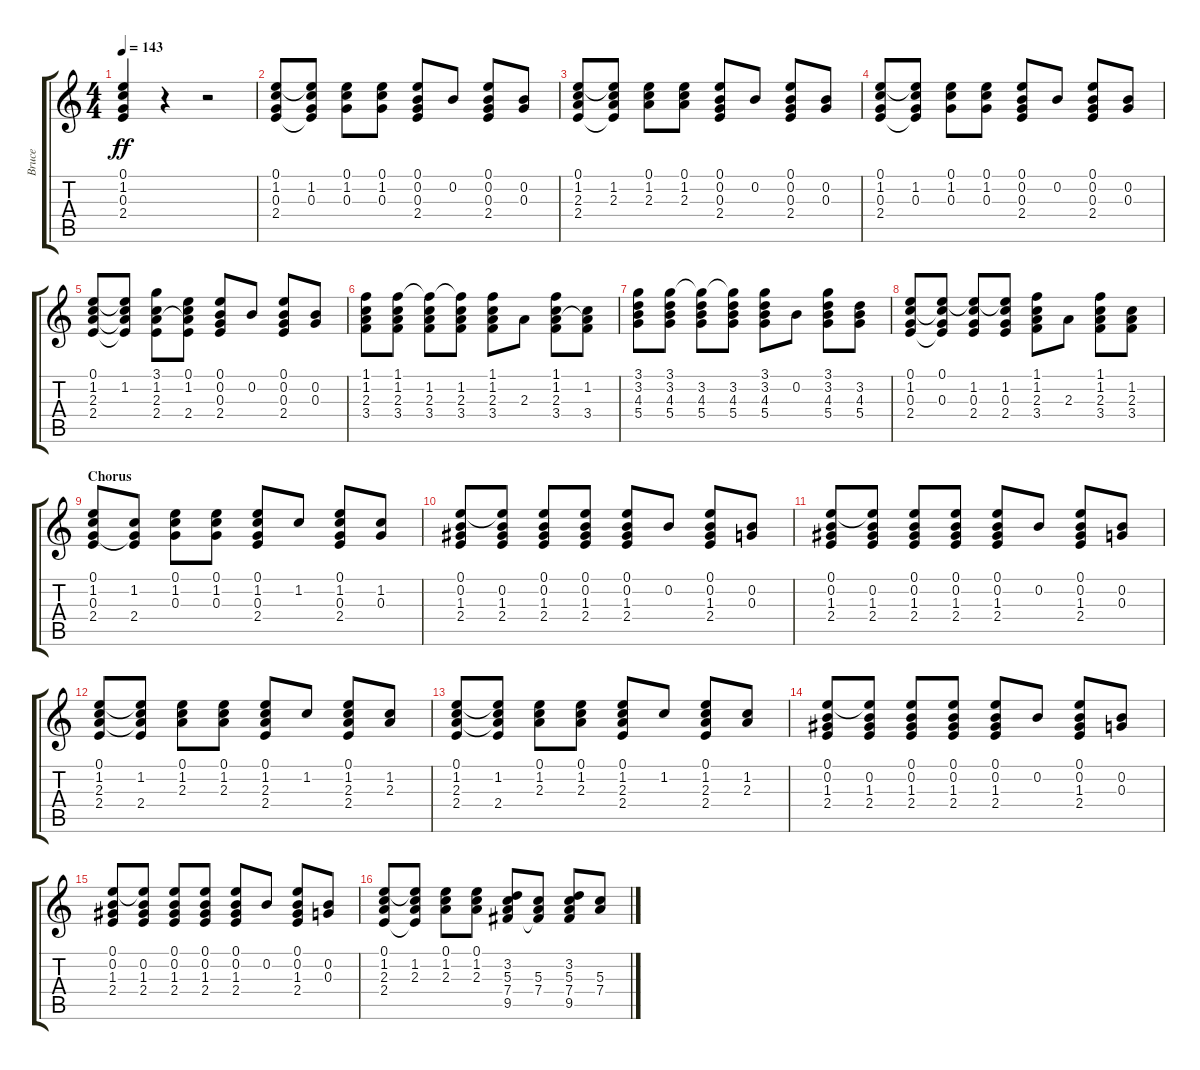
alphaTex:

\track ("Bruce" "Bruce") {instrument acousticguitarsteel}
\staff {score tabs}
\tuning (E4 B3 G3 D3 A2 E2) {hide}
\ts (4 4)
\tempo 143
\clef g2
\ks c
(0.1 1.2 0.3 2.4).4{dy ff} r.4 r.2 |
(0.1 1.2 0.3 2.4).8 (0.1{t} 1.2 0.3 2.4{t}).8 (0.1 1.2 0.3).8 (0.1 1.2 0.3).8 (0.1 0.2 0.3 2.4).8 0.2.8 (0.1 0.2 0.3 2.4).8 (0.2 0.3).8 |
(0.1 1.2 2.3 2.4).8 (0.1{t} 1.2 2.3 2.4{t}).8 (0.1 1.2 2.3).8 (0.1 1.2 2.3).8 (0.1 0.2 0.3 2.4).8 0.2.8 (0.1 0.2 0.3 2.4).8 (0.2 0.3).8 |
(0.1 1.2 0.3 2.4).8 (0.1{t} 1.2 0.3 2.4{t}).8 (0.1 1.2 0.3).8 (0.1 1.2 0.3).8 (0.1 0.2 0.3 2.4).8 0.2.8 (0.1 0.2 0.3 2.4).8 (0.2 0.3).8 |
(0.1 1.2 2.3 2.4).8 (0.1{t} 1.2 2.3{t} 2.4{t}).8 (3.1 1.2 2.3 2.4).8 (0.1 1.2 2.3{t} 2.4).8 (0.1 0.2 0.3 2.4).8 0.2.8 (0.1 0.2 0.3 2.4).8 (0.2 0.3).8 |
(1.1 1.2 2.3 3.4).8 (1.1 1.2 2.3 3.4).8 (1.1{t} 1.2 2.3 3.4).8 (1.1{t} 1.2 2.3 3.4).8 (1.1 1.2 2.3 3.4).8 2.3.8 (1.1 1.2 2.3 3.4).8 (1.2 2.3{t} 3.4).8 |
(3.1 3.2 4.3 5.4).8 (3.1 3.2 4.3 5.4).8 (3.1{t} 3.2 4.3 5.4).8 (3.1{t} 3.2 4.3 5.4).8 (3.1 3.2 4.3 5.4).8 0.2.8 (3.1 3.2 4.3 5.4).8 (3.2 4.3 5.4).8 |
(0.1 1.2 0.3 2.4).8 (0.1 1.2{t} 0.3 2.4{t}).8 (0.1{t} 1.2 0.3 2.4).8 (0.1{t} 1.2 0.3 2.4).8 (1.1 1.2 2.3 3.4).8 2.3.8 (1.1 1.2 2.3 3.4).8 (1.2 2.3 3.4).8 |
\section ("" "Chorus")
(0.1 1.2 0.3 2.4).8 (1.2 0.3{t} 2.4).8 (0.1 1.2 0.3).8 (0.1 1.2 0.3).8 (0.1 1.2 0.3 2.4).8 1.2.8 (0.1 1.2 0.3 2.4).8 (1.2 0.3).8 |
(0.1 0.2 1.3 2.4).8 (0.1{t} 0.2 1.3 2.4).8 (0.1 0.2 1.3 2.4).8 (0.1 0.2 1.3 2.4).8 (0.1 0.2 1.3 2.4).8 0.2.8 (0.1 0.2 1.3 2.4).8 (0.2 0.3).8 |
(0.1 0.2 1.3 2.4).8 (0.1{t} 0.2 1.3 2.4).8 (0.1 0.2 1.3 2.4).8 (0.1 0.2 1.3 2.4).8 (0.1 0.2 1.3 2.4).8 0.2.8 (0.1 0.2 1.3 2.4).8 (0.2 0.3).8 |
(0.1 1.2 2.3 2.4).8 (0.1{t} 1.2 2.3{t} 2.4).8 (0.1 1.2 2.3).8 (0.1 1.2 2.3).8 (0.1 1.2 2.3 2.4).8 1.2.8 (0.1 1.2 2.3 2.4).8 (1.2 2.3).8 |
(0.1 1.2 2.3 2.4).8 (0.1{t} 1.2 2.3{t} 2.4).8 (0.1 1.2 2.3).8 (0.1 1.2 2.3).8 (0.1 1.2 2.3 2.4).8 1.2.8 (0.1 1.2 2.3 2.4).8 (1.2 2.3).8 |
(0.1 0.2 1.3 2.4).8 (0.1{t} 0.2 1.3 2.4).8 (0.1 0.2 1.3 2.4).8 (0.1 0.2 1.3 2.4).8 (0.1 0.2 1.3 2.4).8 0.2.8 (0.1 0.2 1.3 2.4).8 (0.2 0.3).8 |
(0.1 0.2 1.3 2.4).8 (0.1{t} 0.2 1.3 2.4).8 (0.1 0.2 1.3 2.4).8 (0.1 0.2 1.3 2.4).8 (0.1 0.2 1.3 2.4).8 0.2.8 (0.1 0.2 1.3 2.4).8 (0.2 0.3).8 |
(0.1 1.2 2.3 2.4).8 (0.1{t} 1.2 2.3 2.4{t}).8 (0.1 1.2 2.3).8 (0.1 1.2 2.3).8 (3.2 5.3 7.4 9.5).8 (5.3 7.4 9.5{t}).8 (3.2 5.3 7.4 9.5).8 (5.3 7.4).8
